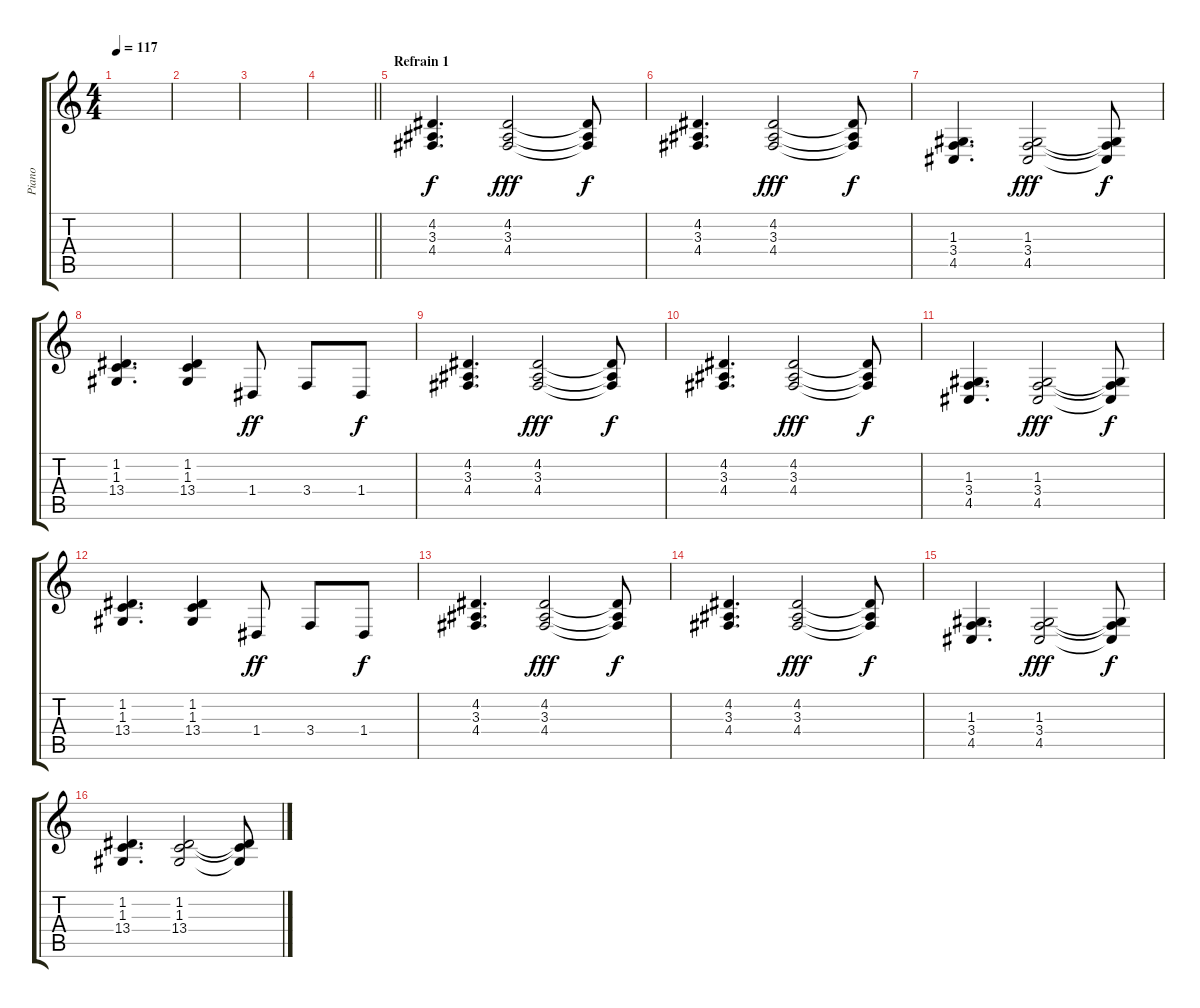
\track ("Piano" "Piano") {instrument brightacousticpiano}
\staff {score tabs}
\tuning (E4 B3 G3 D3 A2 E2) {hide}
\ts (4 4)
\tempo 117
\clef g2
\ks c
|
|
|
\barLineRight lightlight
|
\section ("" "Refrain 1")
(4.2 3.3 4.4).4{d} (4.2 3.3 4.4).2{dy fff} (4.2{t} 3.3{t} 4.4{t}).8{dy f} |
(4.2 3.3 4.4).4{d} (4.2 3.3 4.4).2{dy fff} (4.2{t} 3.3{t} 4.4{t}).8{dy f} |
(1.3 3.4 4.5).4{d} (1.3 3.4 4.5).2{dy fff} (1.3{t} 3.4{t} 4.5{t}).8{dy f} |
(1.2 1.3 13.4).4{d} (1.2 1.3 13.4).4 1.4.8{dy ff} 3.4.8 1.4.8{dy f} |
(4.2 3.3 4.4).4{d} (4.2 3.3 4.4).2{dy fff} (4.2{t} 3.3{t} 4.4{t}).8{dy f} |
(4.2 3.3 4.4).4{d} (4.2 3.3 4.4).2{dy fff} (4.2{t} 3.3{t} 4.4{t}).8{dy f} |
(1.3 3.4 4.5).4{d} (1.3 3.4 4.5).2{dy fff} (1.3{t} 3.4{t} 4.5{t}).8{dy f} |
(1.2 1.3 13.4).4{d} (1.2 1.3 13.4).4 1.4.8{dy ff} 3.4.8 1.4.8{dy f} |
(4.2 3.3 4.4).4{d} (4.2 3.3 4.4).2{dy fff} (4.2{t} 3.3{t} 4.4{t}).8{dy f} |
(4.2 3.3 4.4).4{d} (4.2 3.3 4.4).2{dy fff} (4.2{t} 3.3{t} 4.4{t}).8{dy f} |
(1.3 3.4 4.5).4{d} (1.3 3.4 4.5).2{dy fff} (1.3{t} 3.4{t} 4.5{t}).8{dy f} |
(1.2 1.3 13.4).4{d} (1.2 1.3 13.4).2 (1.2{t} 1.3{t} 13.4{t}).8
